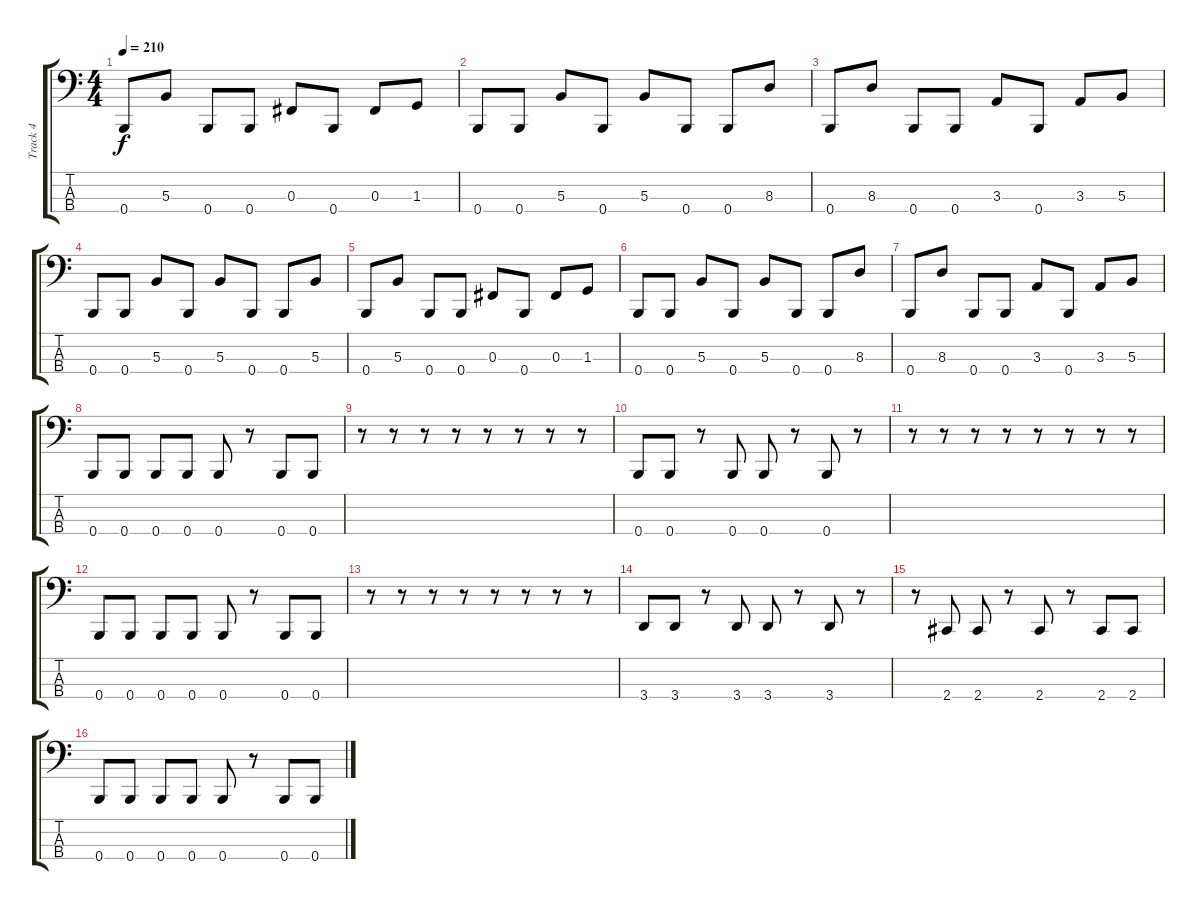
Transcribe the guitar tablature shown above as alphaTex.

\track ("Track 4" "Track 4") {instrument electricbasspick}
\staff {score tabs}
\tuning (E2 B1 Gb1 B0) {hide}
\ts (4 4)
\tempo 210
\clef f4
\ks c
0.4.8{dy f} 5.3.8 0.4.8 0.4.8 0.3.8 0.4.8 0.3.8 1.3.8 |
0.4.8 0.4.8 5.3.8 0.4.8 5.3.8 0.4.8 0.4.8 8.3.8 |
0.4.8 8.3.8 0.4.8 0.4.8 3.3.8 0.4.8 3.3.8 5.3.8 |
0.4.8 0.4.8 5.3.8 0.4.8 5.3.8 0.4.8 0.4.8 5.3.8 |
0.4.8 5.3.8 0.4.8 0.4.8 0.3.8 0.4.8 0.3.8 1.3.8 |
0.4.8 0.4.8 5.3.8 0.4.8 5.3.8 0.4.8 0.4.8 8.3.8 |
0.4.8 8.3.8 0.4.8 0.4.8 3.3.8 0.4.8 3.3.8 5.3.8 |
0.4.8 0.4.8 0.4.8 0.4.8 0.4.8 r.8 0.4.8 0.4.8 |
r.8 r.8 r.8 r.8 r.8 r.8 r.8 r.8 |
0.4.8 0.4.8 r.8 0.4.8 0.4.8 r.8 0.4.8 r.8 |
r.8 r.8 r.8 r.8 r.8 r.8 r.8 r.8 |
0.4.8 0.4.8 0.4.8 0.4.8 0.4.8 r.8 0.4.8 0.4.8 |
r.8 r.8 r.8 r.8 r.8 r.8 r.8 r.8 |
3.4.8 3.4.8 r.8 3.4.8 3.4.8 r.8 3.4.8 r.8 |
r.8 2.4.8 2.4.8 r.8 2.4.8 r.8 2.4.8 2.4.8 |
0.4.8 0.4.8 0.4.8 0.4.8 0.4.8 r.8 0.4.8 0.4.8
